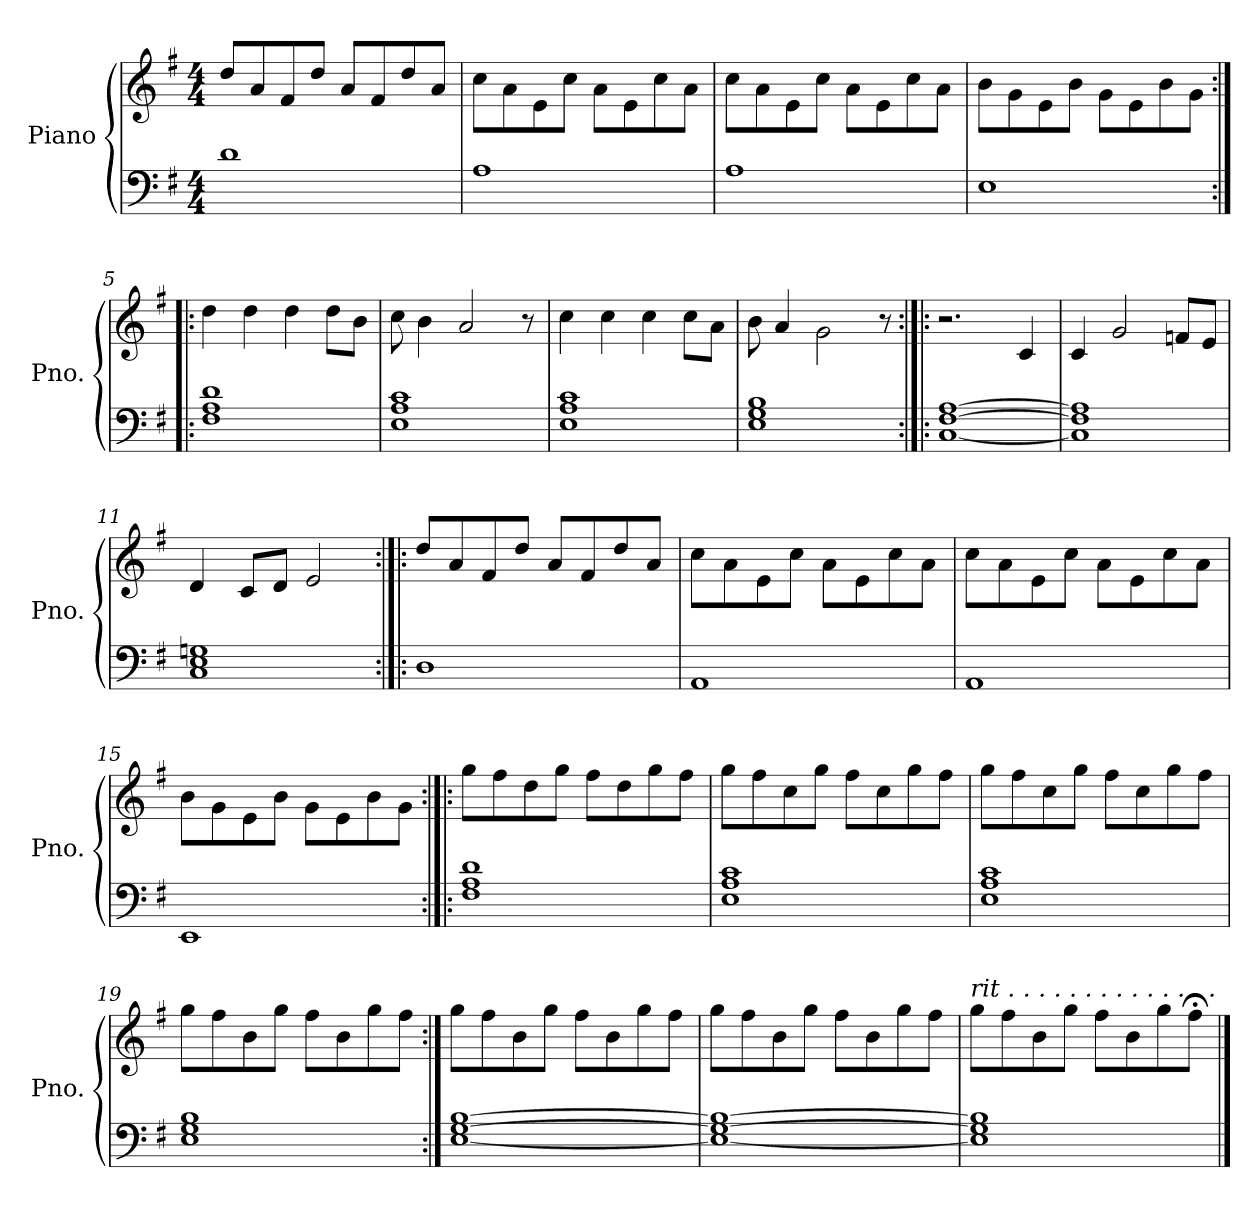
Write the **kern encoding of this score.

**kern	**kern
*part1	*part1
*staff2	*staff1
*I"Piano	*
*I'Pno.	*
*clefF4	*clefG2
*k[f#]	*k[f#]
*M4/4	*M4/4
*MM120	*MM120
=1	=1
1d	8dd/L
.	8a/
.	8f#/
.	8dd/J
.	8a/L
.	8f#/
.	8dd/
.	8a/J
=2	=2
1A	8cc\L
.	8a\
.	8e\
.	8cc\J
.	8a\L
.	8e\
.	8cc\
.	8a\J
=3	=3
1A	8cc\L
.	8a\
.	8e\
.	8cc\J
.	8a\L
.	8e\
.	8cc\
.	8a\J
=4	=4
1E	8b\L
.	8g\
.	8e\
.	8b\J
.	8g\L
.	8e\
.	8b\
.	8g\J
=5:|!|:	=5:|!|:
1F# 1A 1d	4dd\
.	4dd\
.	4dd\
.	8dd\L
.	8b\J
=6	=6
1E 1A 1c	8cc\
.	4b\
.	2a/
.	8r
!!LO:LB:g=z
=7	=7
1E 1A 1c	4cc\
.	4cc\
.	4cc\
.	8cc\L
.	8a\J
=8	=8
1E 1G 1B	8b\
.	4a/
.	2g\
.	8r
=9:|!|:	=9:|!|:
[1C [1F# [1A	2.r
.	4c/
=10	=10
1C] 1F#] 1A]	4c/
.	2g/
.	8fn/L
.	8e/J
=11	=11
1C 1E 1Gn	4d/
.	8c/L
.	8d/J
.	2e/
=12:|!|:	=12:|!|:
1D	8dd/L
.	8a/
.	8f#/
.	8dd/J
.	8a/L
.	8f#/
.	8dd/
.	8a/J
=13	=13
1AA	8cc\L
.	8a\
.	8e\
.	8cc\J
.	8a\L
.	8e\
.	8cc\
.	8a\J
!!LO:LB:g=z
=14	=14
1AA	8cc\L
.	8a\
.	8e\
.	8cc\J
.	8a\L
.	8e\
.	8cc\
.	8a\J
=15	=15
1EE	8b\L
.	8g\
.	8e\
.	8b\J
.	8g\L
.	8e\
.	8b\
.	8g\J
=16:|!|:	=16:|!|:
1F# 1A 1d	8gg\L
.	8ff#\
.	8dd\
.	8gg\J
.	8ff#\L
.	8dd\
.	8gg\
.	8ff#\J
=17	=17
1E 1A 1c	8gg\L
.	8ff#\
.	8cc\
.	8gg\J
.	8ff#\L
.	8cc\
.	8gg\
.	8ff#\J
=18	=18
1E 1A 1c	8gg\L
.	8ff#\
.	8cc\
.	8gg\J
.	8ff#\L
.	8cc\
.	8gg\
.	8ff#\J
!!LO:LB:g=z
=19	=19
1E 1G 1B	8gg\L
.	8ff#\
.	8b\
.	8gg\J
.	8ff#\L
.	8b\
.	8gg\
.	8ff#\J
=20:|!	=20:|!
[1E [1G [1B	8gg\L
.	8ff#\
.	8b\
.	8gg\J
.	8ff#\L
.	8b\
.	8gg\
.	8ff#\J
=21	=21
1E_ 1G_ 1B_	8gg\L
.	8ff#\
.	8b\
.	8gg\J
.	8ff#\L
.	8b\
.	8gg\
.	8ff#\J
=22	=22
!	!LO:TX:a:i:t=rit . . . . . . . . . . . . . .
1E] 1G] 1B]	8gg\L
.	8ff#\
.	8b\
.	8gg\J
.	8ff#\L
.	8b\
.	8gg\
.	8ff#;<\J
==	==
*-	*-
